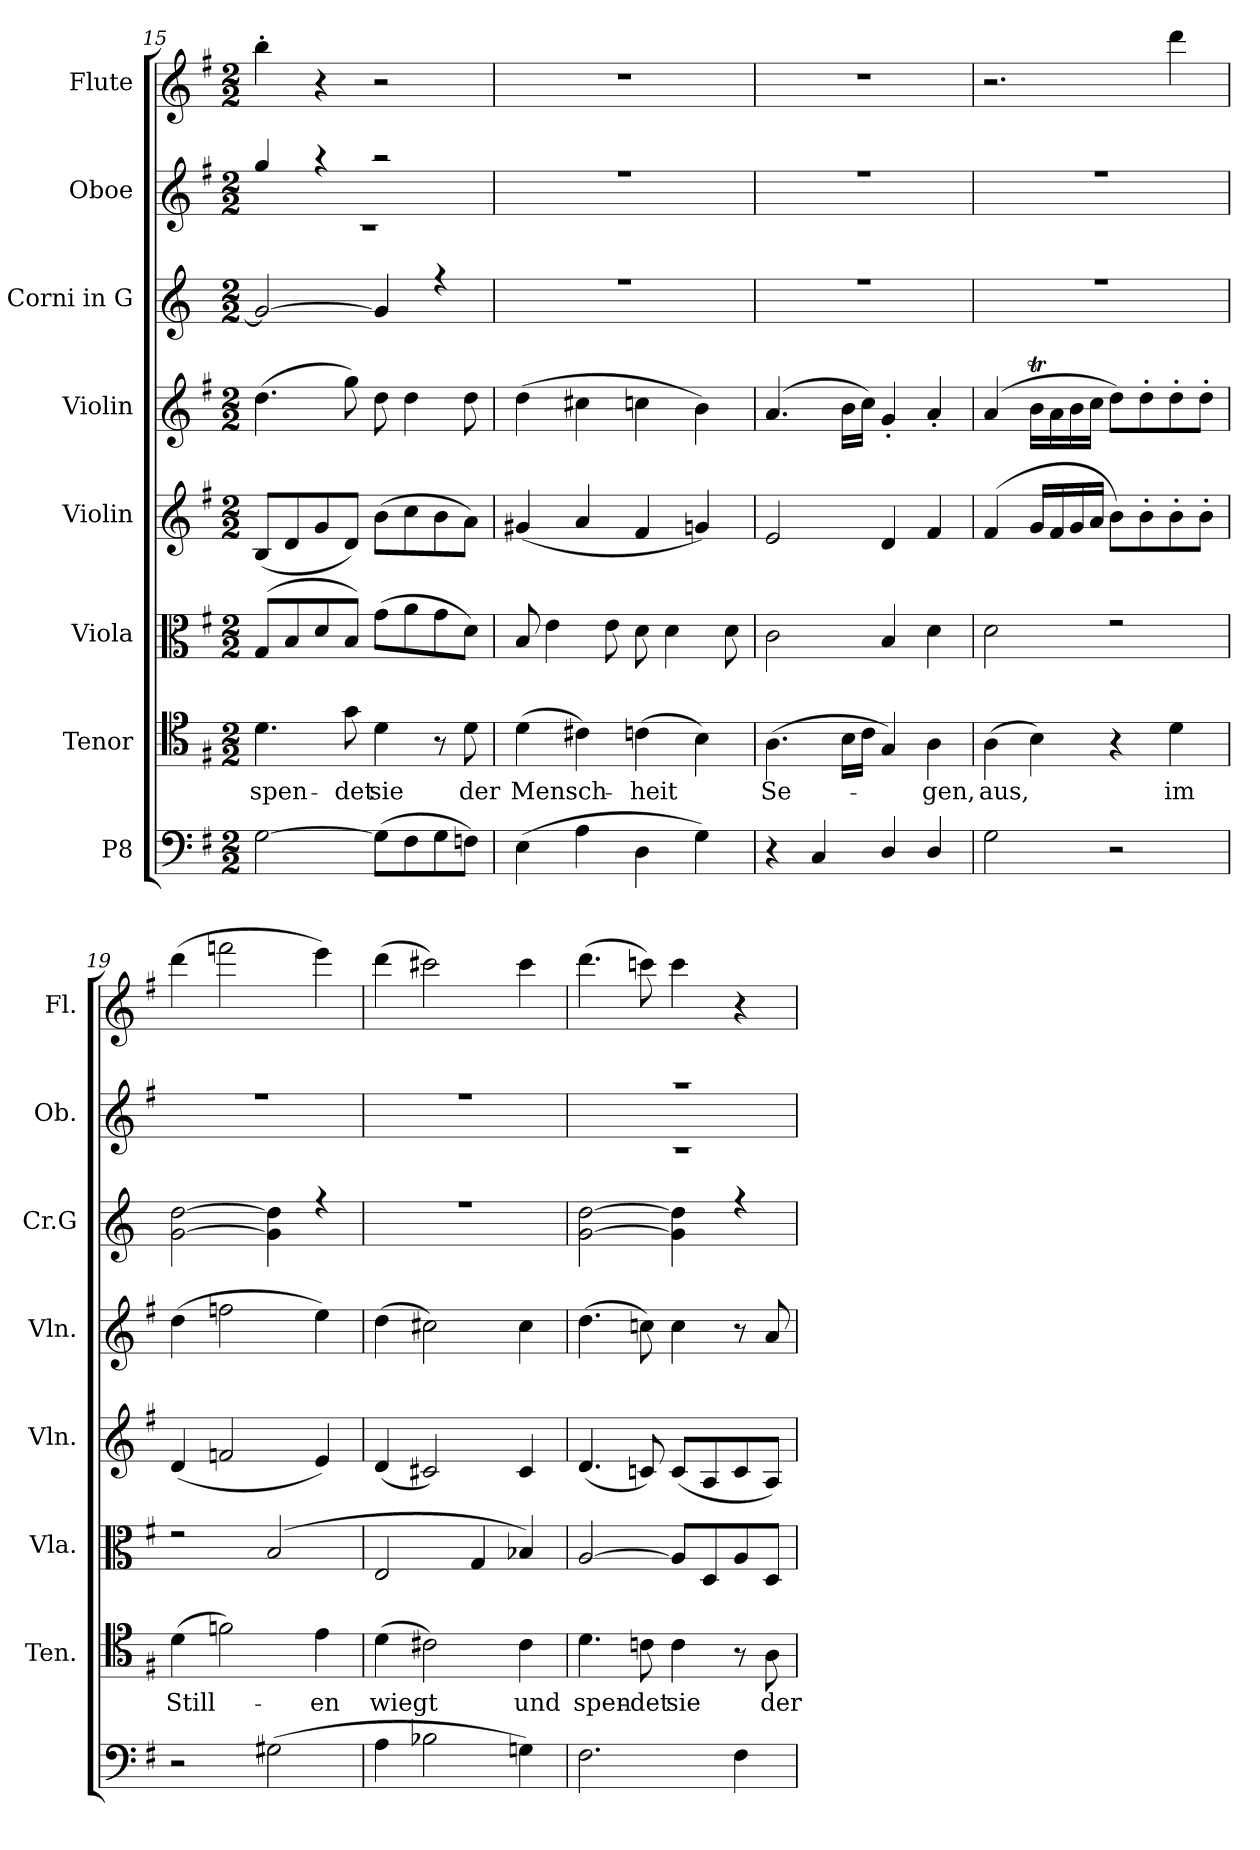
**kern	**kern	**text	**kern	**kern	**kern	**kern	**kern	**kern
*part8	*part7	*part7	*part6	*part5	*part4	*part3	*part2	*part1
*staff8	*staff7	*staff7	*staff6	*staff5	*staff4	*staff3	*staff2	*staff1
*I"P8	*I"Tenor	*	*I"Viola	*I"Violin	*I"Violin	*I"Corni in G	*I"Oboe	*I"Flute
*	*I'Ten.	*	*I'Vla.	*I'Vln.	*I'Vln.	*I'Cr.G	*I'Ob.	*I'Fl.
*clefF4	*clefC4	*	*clefC3	*clefG2	*clefG2	*clefG2	*clefG2	*clefG2
*	*	*	*	*	*	*ITrd3c5	*	*
*k[f#]	*k[f#]	*	*k[f#]	*k[f#]	*k[f#]	*k[f#]	*k[f#]	*k[f#]
*G:	*G:	*	*G:	*G:	*G:	*G:	*G:	*G:
*M2/2	*M2/2	*	*M2/2	*M2/2	*M2/2	*M2/2	*M2/2	*M2/2
=15	=15	=15	=15	=15	=15	=15	=15	=15
!	!	!LO:LY:b	!	!	!	!	!	!
*	*	*	*^	*	*	*^	*^	*
[>2G\	4.d\	spen-	(<8G/L	1ryy	(<8B/L	(>4.dd\	2d/_	1ryy	4gg/	1rc	4bb'>\
.	.	.	8B/	.	8d/	.	.	.	.	.	.
.	.	.	8d/	.	8g/	.	.	.	4raa	.	4r
!	!	!LO:LY:b	!	!	!	!	!	!	!	!	!
.	8g\	-det	8B/J)	.	8d/J)	8gg\)	.	.	.	.	.
!	!	!LO:LY:b	!	!	!	!	!	!	!	!	!
(>8G\L]	4d\	sie	(>8g\L	.	(>8b\L	8dd\	4d/]	.	2raa	.	2r
8F#\	.	.	8a\	.	8cc\	4dd\	.	.	.	.	.
8G\	8r	.	8g\	.	8b\	.	4r	.	.	.	.
!	!	!LO:LY:b	!	!	!	!	!	!	!	!	!
8Fn\J)	8d\	der	8d\J)	.	8a\J)	8dd\	.	.	.	.	.
=16	=16	=16	=16	=16	=16	=16	=16	=16	=16	=16	=16
!	!	!LO:LY:b	!	!	!	!	!	!	!	!	!
(>4E\	(>4d\	Mensch-	8B/	1ryy	(<4g#X/	(>4dd\	1r	1ryy	1r	1ryy	1r
.	.	.	4e\	.	.	.	.	.	.	.	.
4A\	4c#X\)	.	.	.	4a/	4cc#X\	.	.	.	.	.
.	.	.	8e\	.	.	.	.	.	.	.	.
!	!	!LO:LY:b	!	!	!	!	!	!	!	!	!
4D\	(>4cn\	-heit	8d\	.	4f#/	4ccn\	.	.	.	.	.
.	.	.	4d\	.	.	.	.	.	.	.	.
4G\)	4B\)	.	.	.	4gn/)	4b\)	.	.	.	.	.
.	.	.	8d\	.	.	.	.	.	.	.	.
=17	=17	=17	=17	=17	=17	=17	=17	=17	=17	=17	=17
!	!	!LO:LY:b	!	!	!	!	!	!	!	!	!
4r	(>4.A\	Se-	2c\	1ryy	2e/	(>4.a/	1r	1ryy	1r	1ryy	1r
4C/	.	.	.	.	.	.	.	.	.	.	.
.	16B\LL	.	.	.	.	16b\LL	.	.	.	.	.
.	16c\JJ	.	.	.	.	16cc\JJ)	.	.	.	.	.
4D/	4G/)	.	4B/	.	4d/	4g'>/	.	.	.	.	.
!	!	!LO:LY:b	!	!	!	!	!	!	!	!	!
4D/	4A\	-gen,	4d\	.	4f#/	4a'>/	.	.	.	.	.
=18	=18	=18	=18	=18	=18	=18	=18	=18	=18	=18	=18
!	!	!LO:LY:b	!	!	!	!	!	!	!	!	!
2G\	(>4A\	aus,	2d\	1ryy	(<4f#/	(>4a/	1r	1ryy	1r	1ryy	2.r
.	4B\)	.	.	.	16g/LL	16bt\LL	.	.	.	.	.
.	.	.	.	.	16f#/	16a\	.	.	.	.	.
.	.	.	.	.	16g/	16b\	.	.	.	.	.
.	.	.	.	.	16a/JJ	16cc\JJ	.	.	.	.	.
2r	4r	.	2r	.	8b\L)	8dd\L)	.	.	.	.	.
.	.	.	.	.	8b'>\	8dd'>\	.	.	.	.	.
!	!	!LO:LY:b	!	!	!	!	!	!	!	!	!
.	4d\	im	.	.	8b'>\	8dd'>\	.	.	.	.	4ddd\
.	.	.	.	.	8b'>\J	8dd'>\J	.	.	.	.	.
=19	=19	=19	=19	=19	=19	=19	=19	=19	=19	=19	=19
!	!	!LO:LY:b	!	!	!	!	!	!	!	!	!
2r	(>4d\	Still-	2r	1ryy	(<4d/	(>4dd\	[<2d\ [>2a\	1ryy	1r	1ryy	(>4ddd\
.	2fn\)	.	.	.	2fn/	2ffn\	.	.	.	.	2fffn\
(>2G#X\	.	.	(<2B/	.	.	.	4d\] 4a\]	.	.	.	.
!	!	!LO:LY:b	!	!	!	!	!	!	!	!	!
.	4e\	-en	.	.	4e/)	4ee\)	4r	.	.	.	4eee\)
!!LO:PB:g=z
=20	=20	=20	=20	=20	=20	=20	=20	=20	=20	=20	=20
!	!	!LO:LY:b	!	!	!	!	!	!	!	!	!
4A\	(>4d\	wiegt	2E/	1ryy	(<4d/	(>4dd\	1r	1ryy	1r	1ryy	(>4ddd\
2B-X\	2c#X\)	.	.	.	2c#X/)	2cc#X\)	.	.	.	.	2ccc#X\)
.	.	.	4G/	.	.	.	.	.	.	.	.
!	!	!LO:LY:b	!	!	!	!	!	!	!	!	!
4Gni\)	4c#\	und	4B-X/)	.	4c#/	4cc#\	.	.	.	.	4ccc#\
=21	=21	=21	=21	=21	=21	=21	=21	=21	=21	=21	=21
!	!	!LO:LY:b	!	!	!	!	!	!	!	!	!
2.F#\	4.d\	spen-	[<2A/	1ryy	(<4.d/	(>4.dd\	[<2d\ [>2a\	1ryy	1raa	1rc	(>4.ddd\
!	!	!LO:LY:b	!	!	!	!	!	!	!	!	!
.	8cni\	-det	.	.	8cni/)	8ccni\)	.	.	.	.	8cccni\)
!	!	!LO:LY:b	!	!	!	!	!	!	!	!	!
.	4c\	sie	8A/L]	.	(<8c/L	4cc\	4d\] 4a\]	.	.	.	4ccc\
.	.	.	8D/	.	8A/	.	.	.	.	.	.
4F#\	8r	.	8A/	.	8c/	8r	4r	.	.	.	4r
!	!	!LO:LY:b	!	!	!	!	!	!	!	!	!
.	8A\	der	8D/J	.	8A/J)	8a/	.	.	.	.	.
*	*	*	*	*	*	*	*v	*v	*	*	*
*	*	*	*v	*v	*	*	*	*v	*v	*
=	=	=	=	=	=	=	=	=
*-	*-	*-	*-	*-	*-	*-	*-	*-
